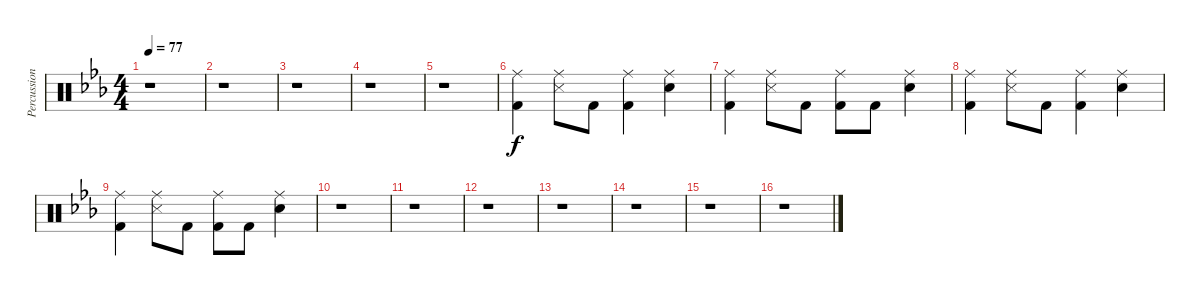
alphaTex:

\track ("Percussions" "Percussion") {instrument percussion}
\staff {score}
\articulation defaults
\ts (4 4)
\tempo 77
\clef neutral
\ks cminor
r.1{dy f} |
r.1 |
r.1 |
r.1 |
r.1 |
("Ride (middle)" "Kick (hit) 2").4 ("Ride (middle)" "Snare (side stick) 3").8 "Kick (hit) 2".8 ("Ride (middle)" "Kick (hit) 2").4 ("Ride (middle)" "Snare (hit) 2").4 |
("Ride (middle)" "Kick (hit) 2").4 ("Ride (middle)" "Snare (side stick) 3").8 "Kick (hit) 2".8 ("Ride (middle)" "Kick (hit) 2").8 "Kick (hit) 2".8 ("Ride (middle)" "Snare (hit) 2").4 |
("Ride (middle)" "Kick (hit) 2").4 ("Ride (middle)" "Snare (side stick) 3").8 "Kick (hit) 2".8 ("Ride (middle)" "Kick (hit) 2").4 ("Ride (middle)" "Snare (hit) 2").4 |
("Ride (middle)" "Kick (hit) 2").4 ("Ride (middle)" "Snare (side stick) 3").8 "Kick (hit) 2".8 ("Ride (middle)" "Kick (hit) 2").8 "Kick (hit) 2".8 ("Ride (middle)" "Snare (hit) 2").4 |
r.1 |
r.1 |
r.1 |
r.1 |
r.1 |
r.1 |
r.1
